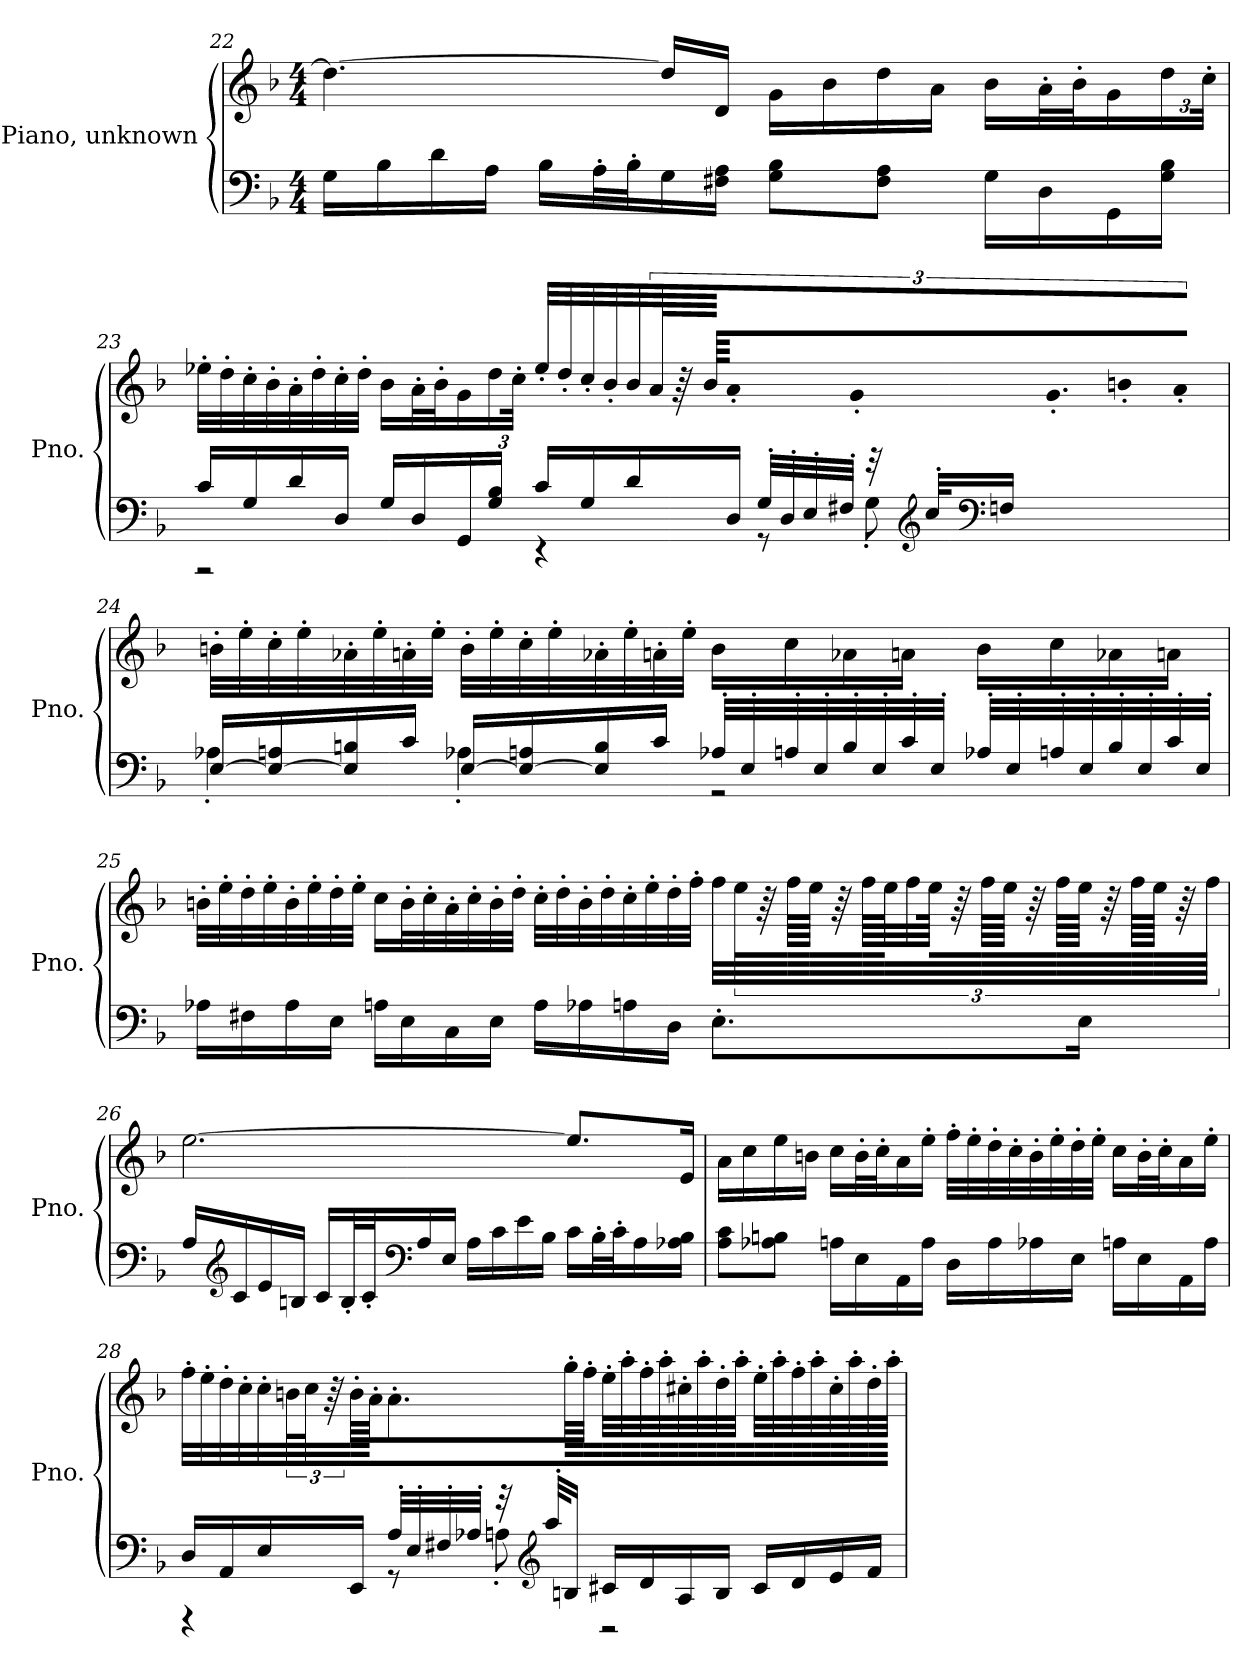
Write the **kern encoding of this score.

**kern	**kern
*part1	*part1
*staff2	*staff1
*I"Piano, unknown	*
*I'Pno.	*
!!LO:LB:g=z
*clefF4	*clefG2
*k[b-]	*k[b-]
*M4/4	*M4/4
=22	=22
16G\LL	4.dd\_
16B-\	.
16d\	.
16A\JJ	.
16B-\LL	.
32A'\L	.
32B-'\J	.
16G\	16dd/LL]
16F#X\ 16A\JJ	16d/JJ
8G\ 8B-\L	16g\LL
.	16b-\
8F#\ 8A\J	16dd\
.	16a\JJ
16G\LL	16b-\LL
16D\	32a'\L
.	32b-'\J
16GG\	16g\
*	*Xbrackettup
16G\ 16B-\JJ	24dd\
.	48cc'\JJk
!!LO:LB:g=z
=23	=23
*^	*
16c/LL	2r	32ee-X'\LLL
.	.	32dd'\
16G/	.	32cc'\
.	.	32b-'\
16d/	.	32a'\
.	.	32dd'\
16D/JJ	.	32cc'\
.	.	32dd'\JJJ
16G/LL	.	16b-\LL
16D/	.	32a'\L
.	.	32b-'\J
16GG/	.	16g\
16G/ 16B-/JJ	.	24dd\
.	.	48cc'\JJk
16c/LL	4r	32ee-'\LLL
.	.	32dd'\
16G/	.	32cc'\
.	.	32b-'\
16d/	.	32b-\
*	*	*brackettup
.	.	96a\JJJk
.	.	96r
.	.	96b-/KLLL
16D/JJ	.	32a'/
.	.	32g'/JJ
32G'/LLL	8r	8.g'/
32D'/	.	.
32E'/	.	.
32F#X'/JJJ	.	.
32r	8G'\	.
*clefG2	*	*
32cc'/KLL	.	.
*clefF4	*	*
16Fn/JJ	.	32bn'/LL
.	.	32a'/JJJ
!!LO:LB:g=z
=24	=24	=24
[16E/LL	4A-X'\	32bn'\LLL
.	.	32ee'\
16E/_ 16An/	.	32cc'\
.	.	32ee'\
16E/] 16Bn/	.	32a-X'\
.	.	32ee'\
16c/JJ	.	32an'\
.	.	32ee'\JJJ
[16E/LL	4A-X'\	32b'\LLL
.	.	32ee'\
16E/_ 16An/	.	32cc'\
.	.	32ee'\
16E/] 16B/	.	32a-X'\
.	.	32ee'\
16c/JJ	.	32an'\
.	.	32ee'\JJJ
32A-X'/LLL	2r	16b\LL
32E'/	.	.
32An'/	.	16cc\
32E'/	.	.
32B'/	.	16a-X\
32E'/	.	.
32c'/	.	16an\JJ
32E'/JJJ	.	.
32A-X'/LLL	.	16b\LL
32E'/	.	.
32An'/	.	16cc\
32E'/	.	.
32B'/	.	16a-X\
32E'/	.	.
32c'/	.	16an\JJ
32E'/JJJ	.	.
*v	*v	*
!!LO:LB:g=z
=25	=25
16A-X\LL	32bn'\LLL
.	32ee'\
16F#X\	32dd'\
.	32ee'\
16A-\	32b'\
.	32ee'\
16E\JJ	32dd'\
.	32ee'\JJJ
16An\LL	16cc\LL
16E\	32b'\L
.	32cc'\
16C\	32a'\
.	32cc'\
16E\JJ	32b'\
.	32dd'\JJJ
16A\LL	32cc'\LLL
.	32dd'\
16A-X\	32b'\
.	32dd'\
16An\	32cc'\
.	32ee'\
16D\JJ	32dd'\
.	32ff'\JJJ
8.E'\L	32ff\LLL
.	96ee\JJJk
.	96r
.	96ff\LLLL
.	96ee\JJJJ
.	96r
.	96ff\LLLL
*	*Xbrackettup
.	96ee\J
.	48ff\
*	*brackettup
.	96ee\JJJk
.	96r
.	96ff\LLLL
.	96ee\JJJJ
.	96r
.	96ff\LLLL
16E\Jk	96ee\JJJJ
.	96r
.	96ff\LLLL
.	96ee\JJJJ
.	96r
.	96ff\
!!LO:LB:g=z
=26	=26
16A/LL	[2.ee\
*clefG2	*
16c/	.
16e/	.
16Bn/JJ	.
16c/LL	.
32B'/L	.
32c'/J	.
*clefF4	*
16A/	.
16E/JJ	.
16A\LL	.
16c\	.
16e\	.
16B\JJ	.
16c\LL	8.ee/L]
32B'\L	.
32c'\J	.
16A\	.
16A-X\ 16B\JJ	16e/Jk
!!LO:PB:g=z
=27	=27
8A\ 8c\L	16a\LL
.	16cc\
8A-X\ 8Bn\J	16ee\
.	16bn\JJ
16An\LL	16cc\LL
16E\	32b'\L
.	32cc'\J
16AA\	16a\
16A\JJ	16ee'\JJ
16D\LL	32ff'\LLL
.	32ee'\
16A\	32dd'\
.	32cc'\
16A-X\	32b'\
.	32ee'\
16E\JJ	32dd'\
.	32ee'\JJJ
16An\LL	16cc\LL
16E\	32b'\L
.	32cc'\J
16AA\	16a\
16A\JJ	16ee'\JJ
!!LO:LB:g=z
=28	=28
*^	*
16D/LL	4r	32ff'\LLL
.	.	32ee'\
16AA/	.	32dd'\
.	.	32cc'\
16E/	.	32cc'\
.	.	96bn\L
.	.	96cc\JJJJ
.	.	96r
16EE/JJ	.	32b'\LLL
.	.	32a'\JJ
32A'/LLL	8r	8.a'\
32E'/	.	.
32F#X'/	.	.
32A-X'/JJJ	.	.
32r	8An'\	.
*clefG2	*	*
32aa'/KLL	.	.
16Bn/JJ	.	32gg'\LL
.	.	32ff'\JJJ
16c#X/LL	2r	32ee'\LLL
.	.	32aa'\
16d/	.	32ff'\
.	.	32aa'\
16A/	.	32cc#X'\
.	.	32aa'\
16B/JJ	.	32dd'\
.	.	32aa'\JJJ
16c#/LL	.	32ee'\LLL
.	.	32aa'\
16d/	.	32ff'\
.	.	32aa'\
16e/	.	32cc#'\
.	.	32aa'\
16f/JJ	.	32dd'\
.	.	32aa'\JJJ
*v	*v	*
=	=
*-	*-
